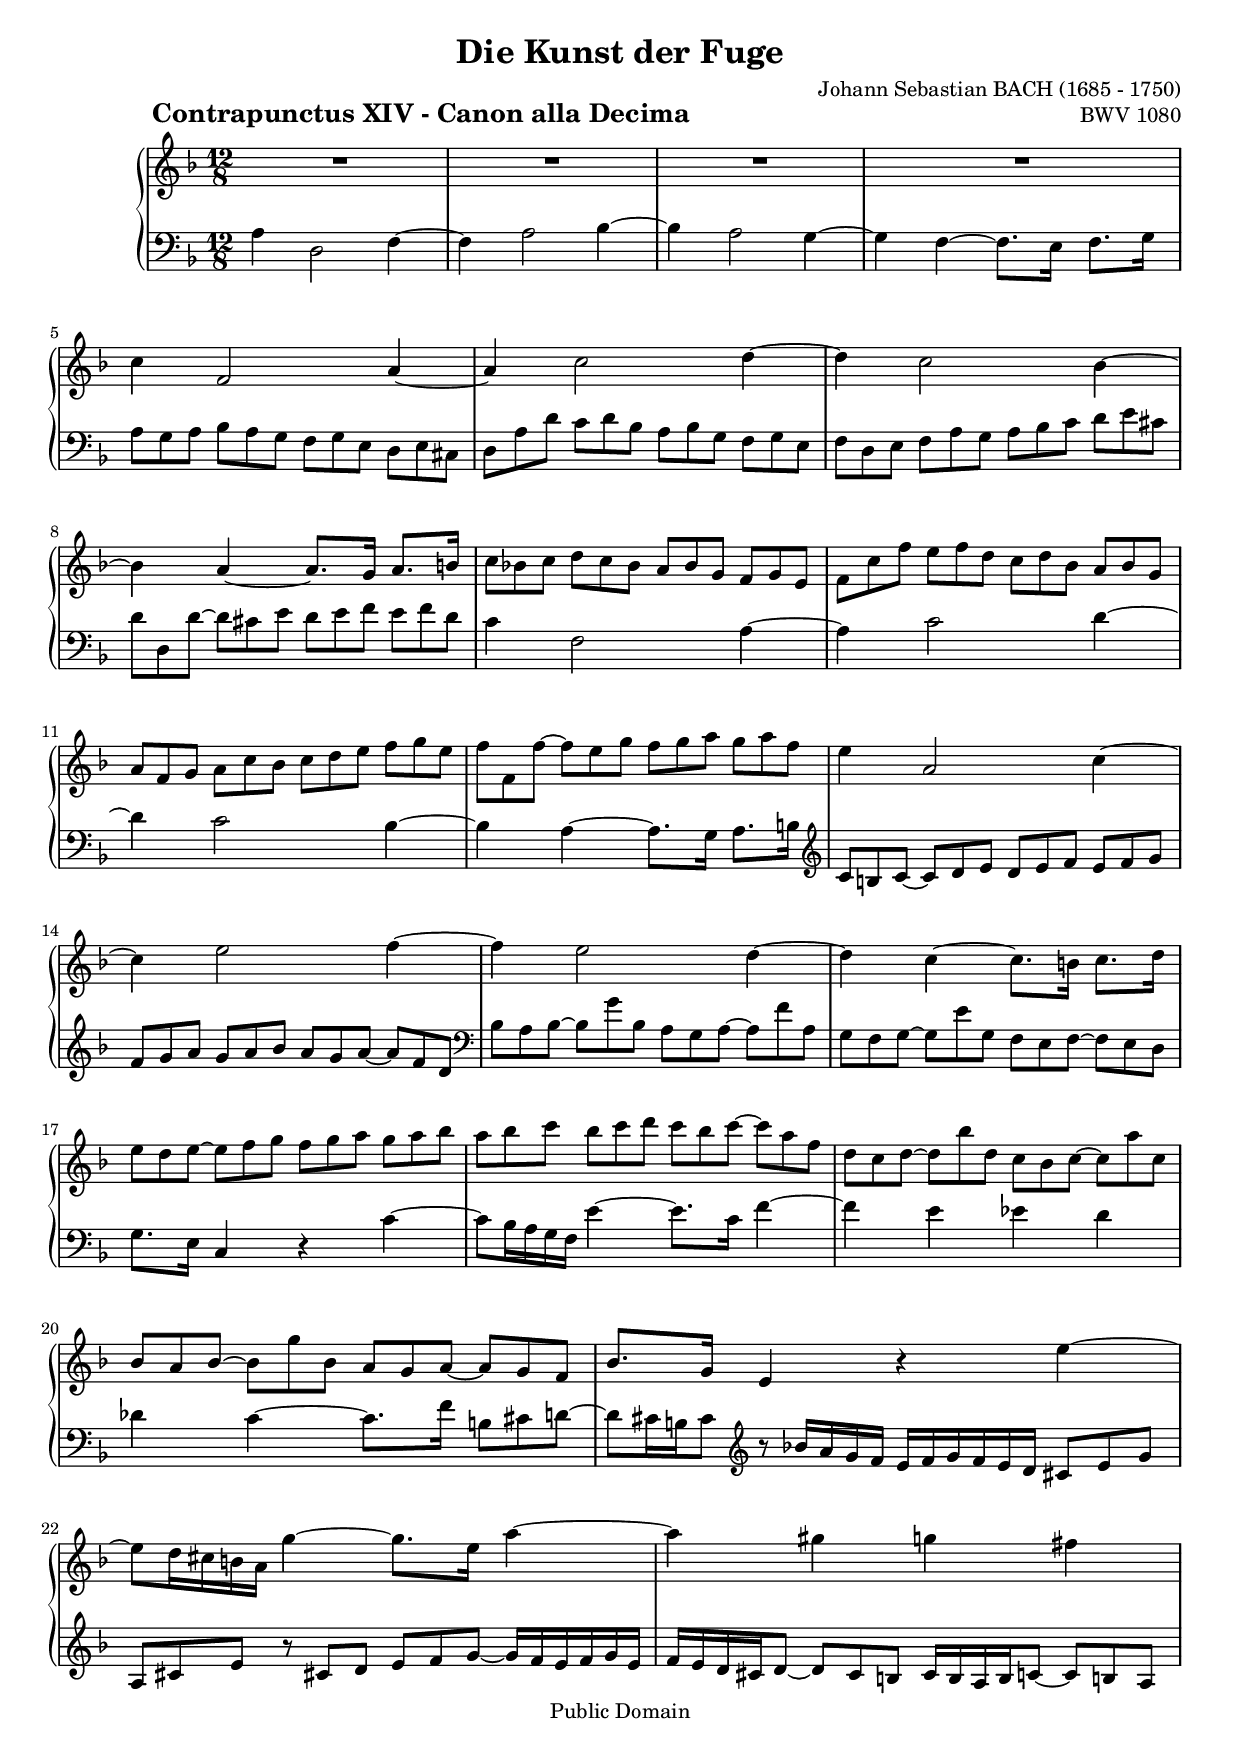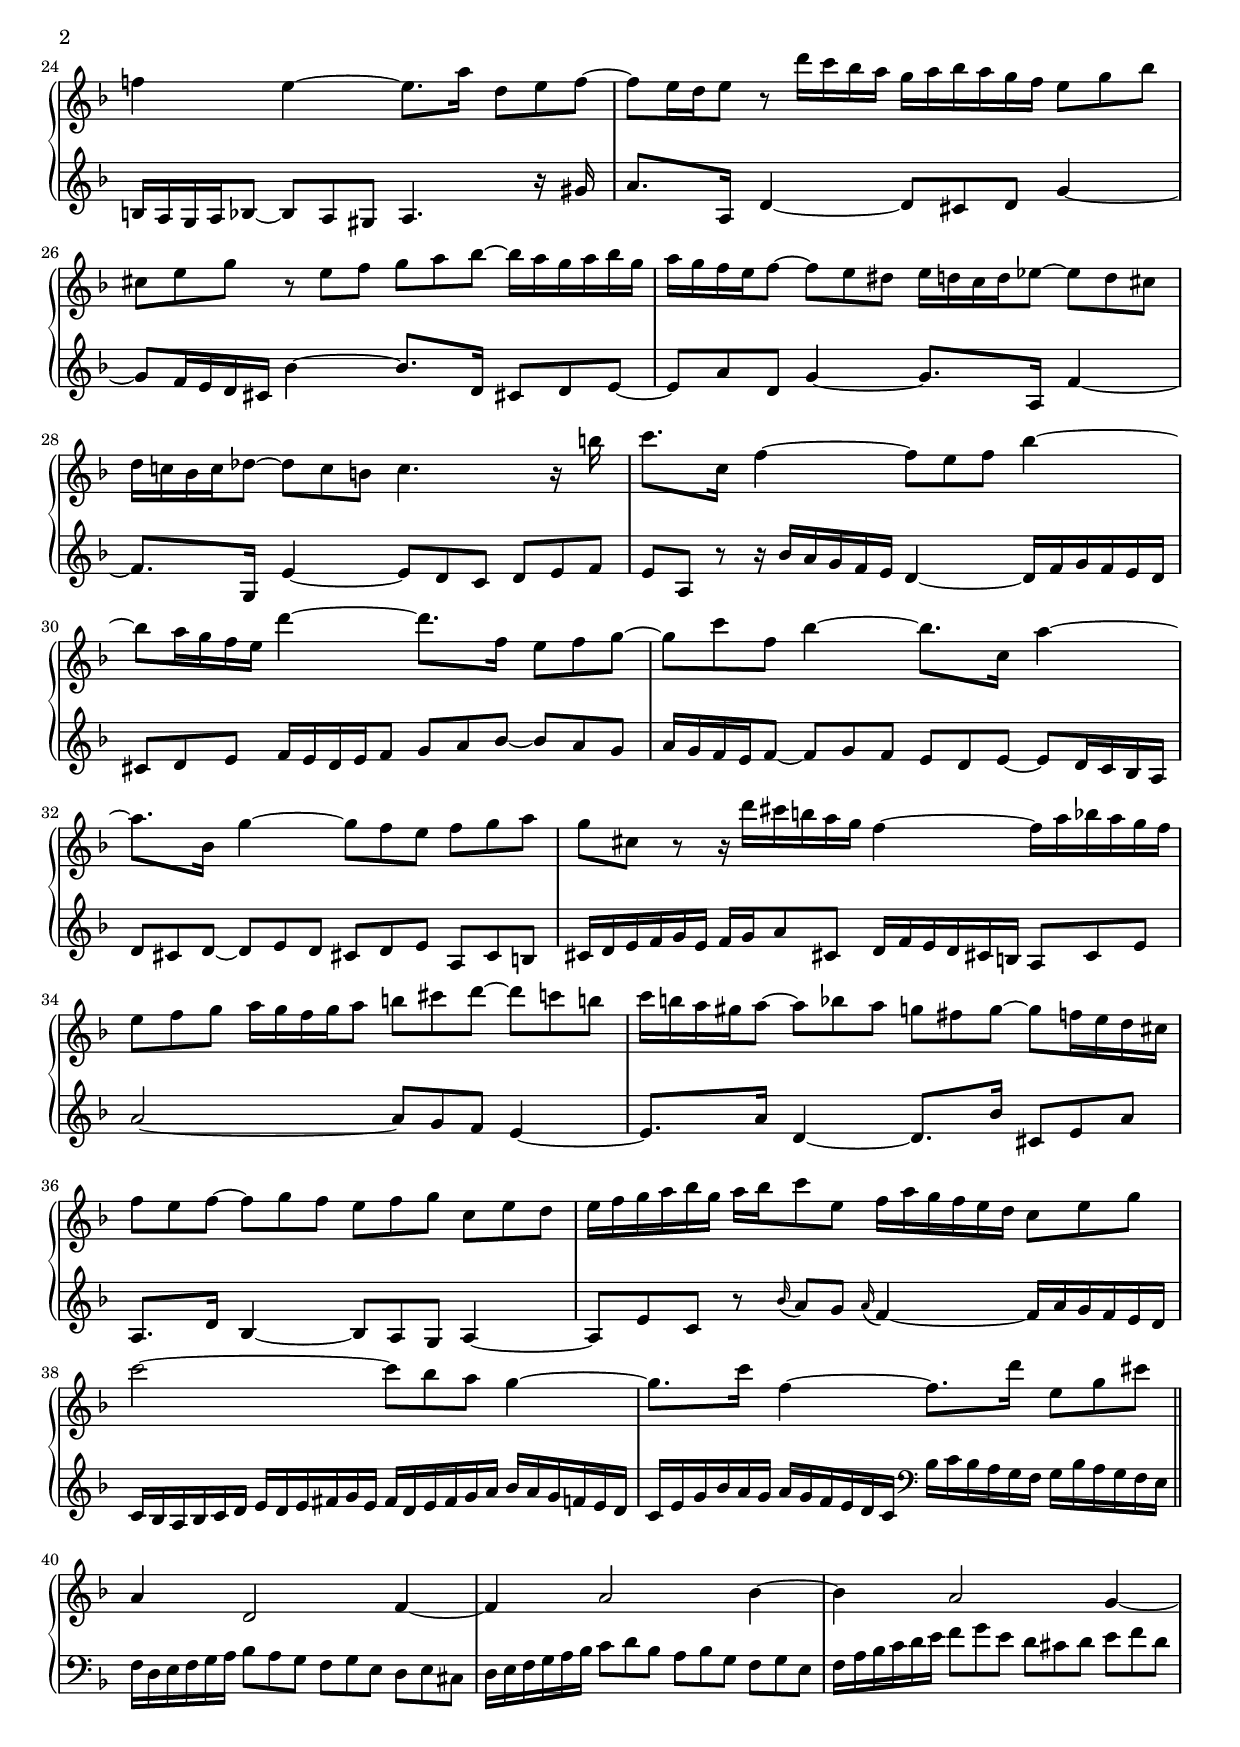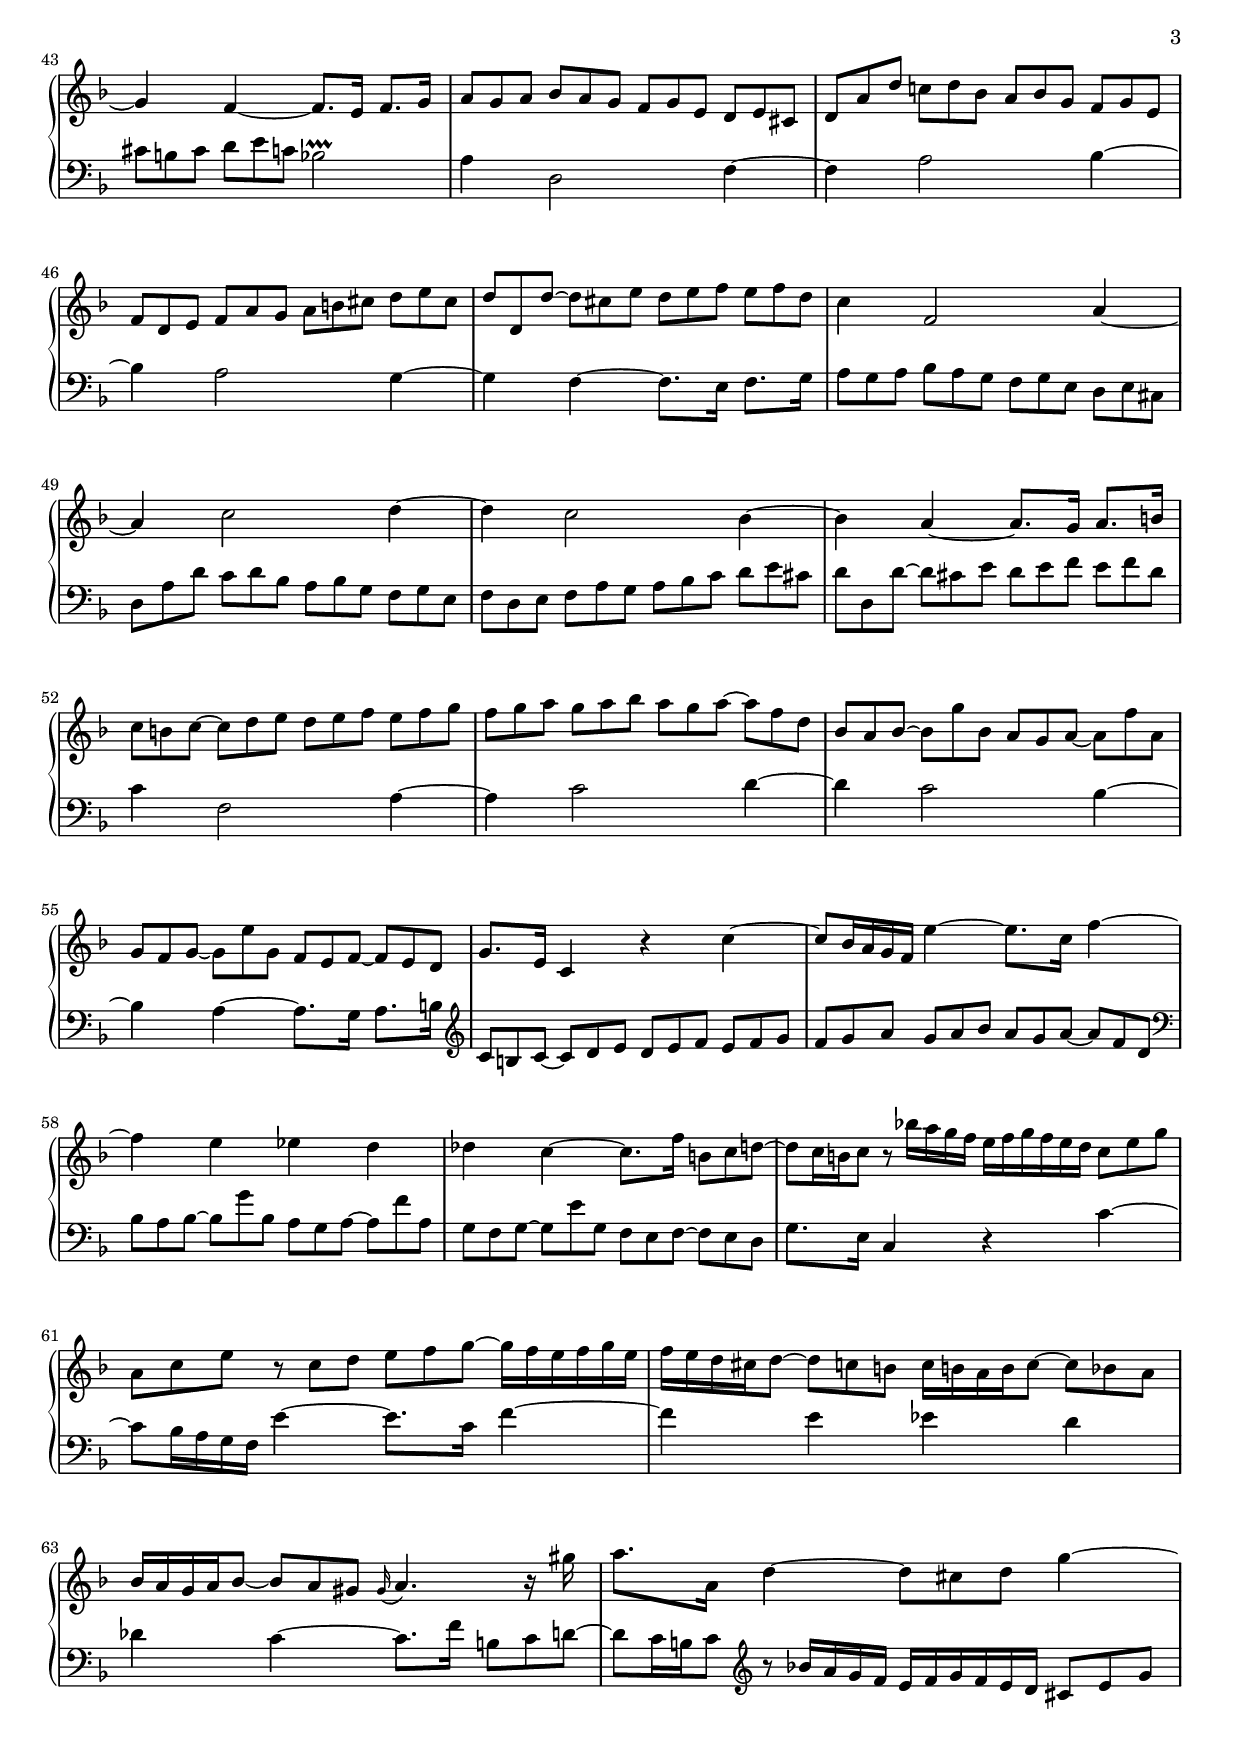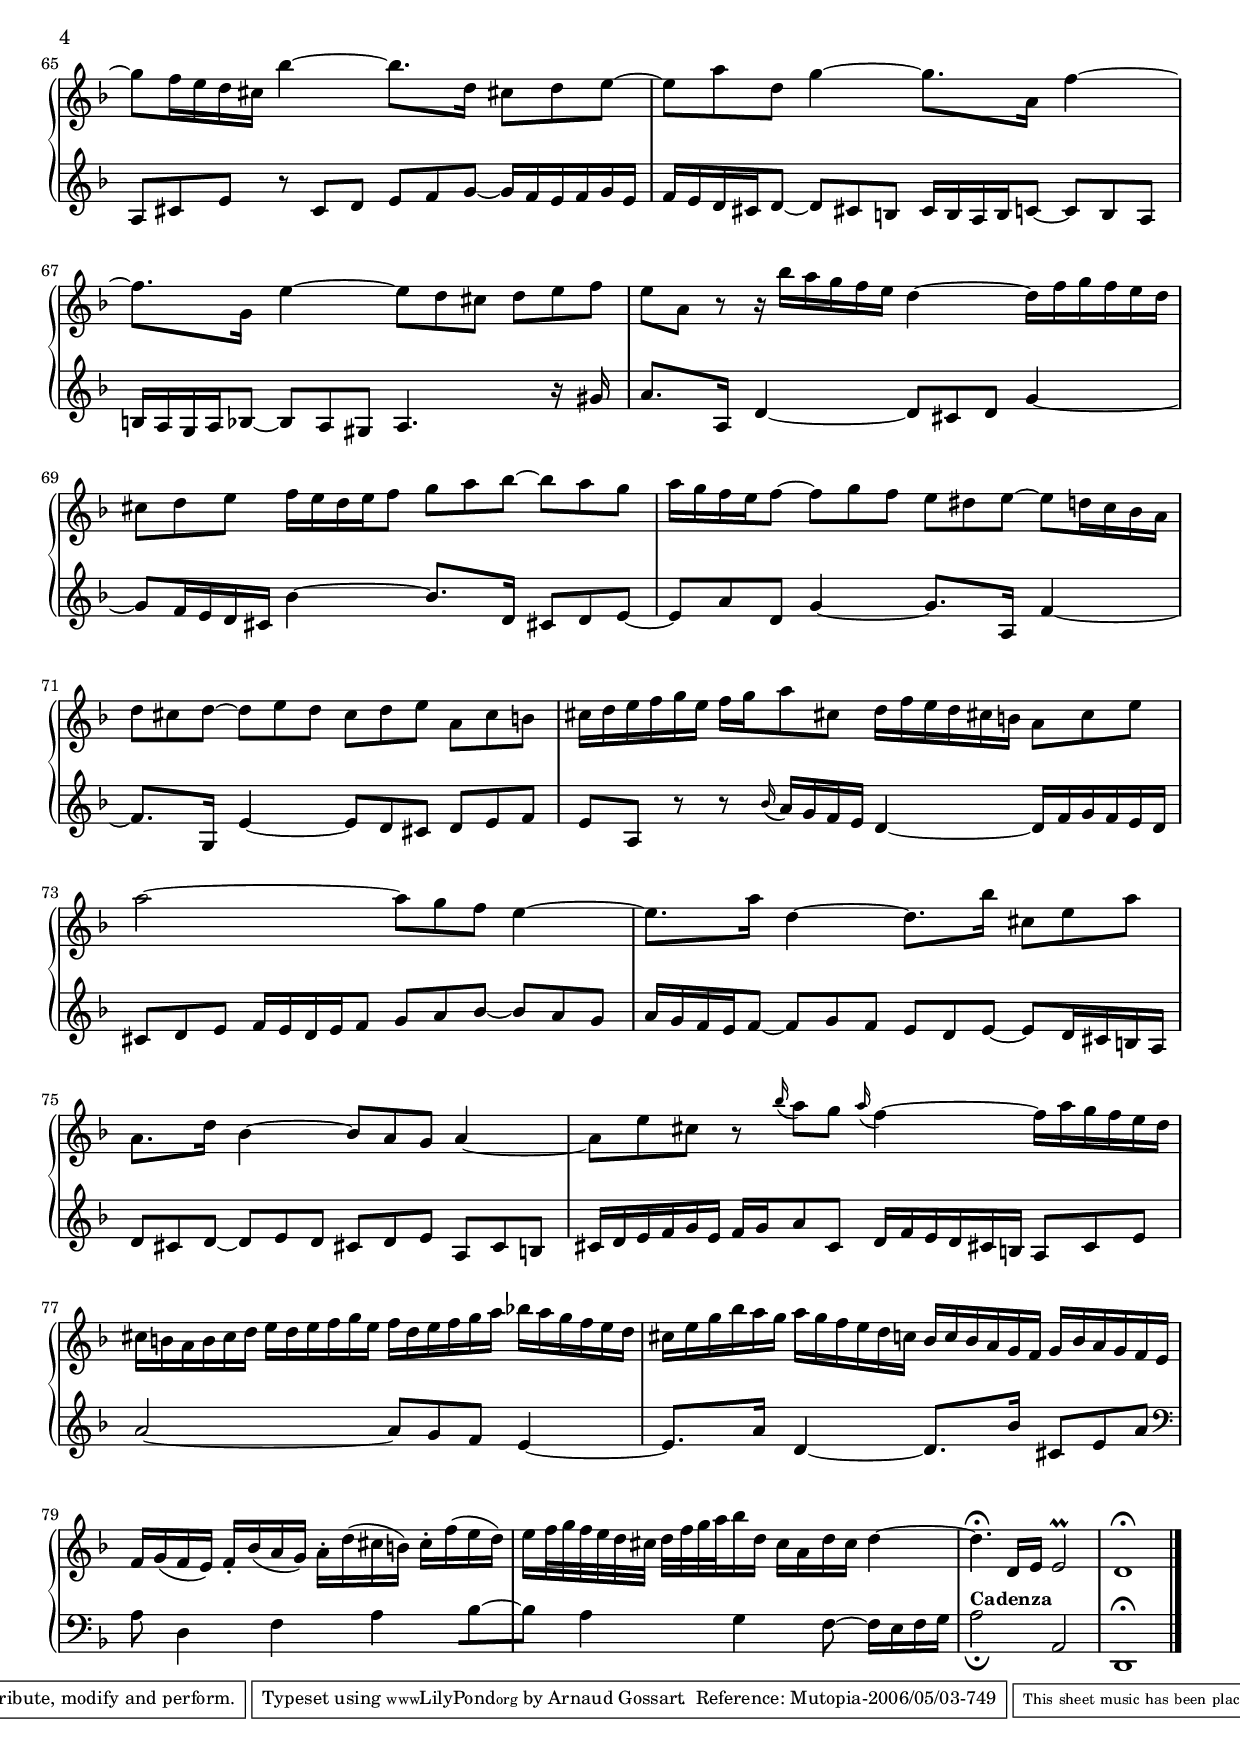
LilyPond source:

\version "2.8.1"

%#(set-default-paper-size "a4")
%#(set-default-paper-size "letter")
#(set-global-staff-size 18)

\header{
title="Die Kunst der Fuge"
piece=\markup{\hspace #10 \bold \huge "Contrapunctus XIV - Canon alla Decima"}
opus="BWV 1080"
composer="Johann Sebastian BACH (1685 - 1750)"

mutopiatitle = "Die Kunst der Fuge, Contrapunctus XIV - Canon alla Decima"
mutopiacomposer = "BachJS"
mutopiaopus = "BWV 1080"
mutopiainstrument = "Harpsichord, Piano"
date = "?-1750"
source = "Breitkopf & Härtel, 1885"
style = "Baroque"
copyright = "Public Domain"
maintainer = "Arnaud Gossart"
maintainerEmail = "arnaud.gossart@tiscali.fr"
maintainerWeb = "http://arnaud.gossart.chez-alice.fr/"
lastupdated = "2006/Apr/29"

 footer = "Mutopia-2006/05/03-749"
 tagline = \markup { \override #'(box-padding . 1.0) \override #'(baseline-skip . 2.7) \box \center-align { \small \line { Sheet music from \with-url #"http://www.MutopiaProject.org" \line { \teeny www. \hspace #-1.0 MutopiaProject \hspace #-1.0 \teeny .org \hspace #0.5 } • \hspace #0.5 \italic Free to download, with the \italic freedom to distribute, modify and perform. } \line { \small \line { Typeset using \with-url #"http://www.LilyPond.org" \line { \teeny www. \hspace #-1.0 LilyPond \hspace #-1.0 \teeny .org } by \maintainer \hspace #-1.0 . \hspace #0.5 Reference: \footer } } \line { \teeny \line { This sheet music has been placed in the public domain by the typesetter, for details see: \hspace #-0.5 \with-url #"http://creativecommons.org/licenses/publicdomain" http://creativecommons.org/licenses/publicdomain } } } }
}

% Right hand %%%%%%%%%%%%%%%%%%%%%%%%%%%%%%%%%%%%%%%%%%%%%%%%%%%%%%%%%%%

right = \relative c''{

	R1*12/8*4													%1 to 4
	c4*3/2 f,2*3/2 a4*3/2~										%5
	a c2*3/2 d4*3/2~
	d c2*3/2 bes4*3/2~
	bes a~ a8.*4/3 g16*2 a8.*4/3 b16*2
	c8 bes! c d c bes a bes g f g e
	f c' f e f d c d bes a bes g								%10
	a f g a c bes c d e f g e
	f f, f'~ f e g f g a g a f
	e4*3/2 a,2*3/2 c4*3/2~
	c e2*3/2 f4*3/2~ 
	f e2*3/2 d4*3/2~											%15
	d c~ c8.*4/3 b16*2 c8.*4/3 d16*2
	e8 d e~ e f g f g a g a bes
	a bes c bes c d c bes c~ c a f
	d c d~ d bes' d, c bes c~ c a' c,
	bes a bes~ bes g' bes, a g a~ a g f							%20
	bes8.*4/3 g16*2 e4*3/2 r e'~
	e8 d16 cis b a g'4*3/2~ g8.*4/3 e16*2 a4*3/2~
	a gis g fis
	f! e~ e8.*4/3 a16*2 d,8 e f~
	f e16 d e8 r d'16 c bes a g a bes a g f e8 g bes			%25
	cis, e g r e f g a bes~ bes16 a g a bes g
	a g f e f8~ f e dis e16 d c d ees8~ ees d cis
	d16 c! bes c des8~ des c b c4.*4/3 r16*2 b'
	c8.*4/3 c,16*2 f4*3/2~ f8 e f bes4*3/2~
	bes8 a16 g f e d'4*3/2~ d8.*4/3 f,16*2 e8 f g~				%30
	g c f, bes4*3/2~ bes8.*4/3 c,16*2 a'4*3/2~
	a8.*4/3 bes,16*2 g'4*3/2~ g8 f e f g a
	g cis, r r16 d' cis b a g f4*3/2~ f16 a bes a g f
	e8 f g a16 g f g a8 b cis d~ d c b!
	c16 b a gis a8~ a bes a g fis g~ g f16 e d cis				%35
	f8 e f~ f g f e f g c, e d
	e16 f g a bes g a bes c8 e, f16 a g f e d c8 e g
	c2*3/2~ c8 bes a g4*3/2~
	g8.*4/3 c16*2 f,4*3/2~ f8.*4/3 d'16*2 e,8 g cis
	
	\bar "||"
	
	a,4*3/2 d,2*3/2 f4*3/2~										%40
	f a2*3/2 bes4*3/2~
	bes a2*3/2 g4*3/2~
	g f~ f8.*4/3 e16*2 f8.*4/3 g16*2
	a8 g a bes a g f g e d e cis
	d a' d c! d bes a bes g f g e								%45
	f d e f a g a b cis d e cis
	d d, d'~ d cis e d e f e f d
	c4*3/2 f,2*3/2 a4*3/2~
	a c2*3/2 d4*3/2~
	d c2*3/2 bes4*3/2~											%50
	bes a~ a8.*4/3 g16*2 a8.*4/3 b16*2
	c8 b c~ c d e d e f e f g
	f g a g a bes a g a~ a f d
	bes a bes~ bes g' bes, a g a~ a f' a,
	g f g~ g e' g, f e f~ f e d									%55
	g8.*4/3 e16*2 c4*3/2 r c'~
	c8 bes16 a g f e'4*3/2~ e8.*4/3 c16*2 f4*3/2~
	f e ees d
	des c~ c8.*4/3 f16*2 b,8 c d~
	d c16 b c8 r bes'!16 a g f e f g f e d c8 e g				%60
	a, c e r c d e f g~ g16 f e f g e
	f e d cis d8~ d c b c16 b! a b c8~ c bes a
	bes16 a g a bes8~ bes a gis \appoggiatura gis16 a4.*4/3 r16*2 gis'
	a8.*4/3 a,16*2 d4*3/2~ d8 cis d g4*3/2~
	g8 f16 e d cis bes'4*3/2~ bes8.*4/3 d,16*2 cis!8 d e~		%65
	e a d, g4*3/2~~ g8.*4/3 a,16*2 f'4*3/2~
	f8.*4/3 g,16*2 e'4*3/2~ e8 d cis d e f
	e a, r r16 bes' a g f e d4*3/2~ d16 f g f e d
	cis8 d e f16 e d e f8 g a bes~ bes a g
	a16 g f e f8~ f g f e dis e~ e d16 c bes a					%70
	d8 cis d~ d e d cis d e a, cis b
	cis16 d e f g e f g a8 cis,! d16 f e d cis! b a8 cis e
	a2*3/2~ a8 g f e4*3/2~
	e8.*4/3 a16*2 d,4*3/2~ d8.*4/3 bes'16*2 cis,8 e a
	a,8.*4/3 d16*2 bes4*3/2~ bes8 a g a4*3/2~					%75
	a8 e' cis r \appoggiatura bes'16 a8 g \appoggiatura a16 f4*3/2~ f16 a g f e d
	cis b a b cis d e d e f g e f d e f g a bes! a g f e d
	cis e g bes a g a g f e d c bes c bes a g f g bes a g f e
	f16*3/2 g( f e) f-. bes( a g) a-. d( cis b) cis-. f( e d)
	e f32*3/2 g f e d cis d f g a bes16*3/2 d, cis a d cis d4*3/2~	%80
	d4.*3/2\fermata d,16*3/2 e e2*3/2\prall
	d1*3/2\fermata

}

% Left hand %%%%%%%%%%%%%%%%%%%%%%%%%%%%%%%%%%%%%%%%%%%%%%%%%%%%%%%%%%%%%

left = \relative c'{

	a4*3/2 d,2*3/2 f4*3/2~										%1
	f a2*3/2 bes4*3/2~
	bes a2*3/2 g4*3/2~
	g f~ f8.*4/3 e16*2 f8.*4/3 g16*2
	a8 g a bes a g f g e d e cis								%5
	d a' d c d bes a bes g f g e
	f d e f a g a bes c d e cis
	d d, d'~ d cis e d e f e f d
	c4*3/2 f,2*3/2 a4*3/2~
	a c2*3/2 d4*3/2~											%10
	d c2*3/2 bes4*3/2~
	bes a~ a8.*4/3 g16*2 a8.*4/3 b16*2
	\clef treble c8 b c~ c d e d e f e f g
	f g a g a bes a g a~ a f d
	\clef bass bes a bes~ bes g' bes, a g a~ a f' a,			%15
	g f g~ g e' g, f e f~ f e d
	g8.*4/3 e16*2 c4*3/2 r c'~
	c8 bes16 a g f e'4*3/2~ e8.*4/3 c16*2 f4*3/2~
	f e ees d
	des c~ c8.*4/3 f16*2 b,8 cis d~								%20
	d cis16 b cis8 \clef treble r bes'!16 a g f e f g f e d cis8 e g
	a, cis e r cis! d e f g~ g16 f e f g e
	f e d cis d8~ d cis b cis16 b a b c8~ c b! a
	b16 a g a bes8~ bes a gis a4.*4/3 r16*2 gis'
	a8.*4/3 a,16*2 d4*3/2~ d8 cis d g4*3/2~						%25
	g8 f16 e d cis bes'4*3/2~ bes8.*4/3 d,16*2 cis!8 d e~
	e a d, g4*3/2~~ g8.*4/3 a,16*2 f'4*3/2~
	f8.*4/3 g,16*2 e'4*3/2~ e8 d c d e f
	e a, r r16 bes' a g f e d4*3/2~ d16 f g f e d
	cis8 d e f16 e d e f8 g a bes~ bes a g						%30
	a16 g f e f8~ f g f e d e~ e d16 c bes a
	d8 cis d~ d e d cis! d e a, cis b
	cis16 d e f g e f g a8 cis,! d16 f e d cis! b a8 cis e
	a2*3/2~ a8 g f e4*3/2~
	e8.*4/3 a16*2 d,4*3/2~ d8.*4/3 bes'16*2 cis,8 e a			%35
	a,8.*4/3 d16*2 bes4*3/2~ bes8 a g a4*3/2~
	a8 e' c r \appoggiatura bes'16 a8 g \appoggiatura a16 f4*3/2~ f16 a g f e d
	c bes a bes c d e d e fis g e fis d e fis g a bes a g f e d
	c e g bes a g a g f e d c \clef bass bes c bes a g f g bes a g f e
	
	\bar "||"
	
	f d e f g a bes8 a g f g e d e cis							%40
	d16 e f g a bes c8 d bes a bes g f g e
	f16 a bes c d e f8 g e d cis d e f d
	cis b cis d e c bes2*3/2\prallprall
	a4*3/2 d,2*3/2 f4*3/2~
	f a2*3/2 bes4*3/2~											%45
	bes a2*3/2 g4*3/2~
	g f~ f8.*4/3 e16*2 f8.*4/3 g16*2
	a8 g a bes a g f g e d e cis
	d a' d c d bes a bes g f g e
	f d e f a g a bes c d e cis									%50
	d d, d'~ d cis e d e f e f d
	c4*3/2 f,2*3/2 a4*3/2~
	a c2*3/2 d4*3/2~
	d c2*3/2 bes4*3/2~
	bes a~ a8.*4/3 g16*2 a8.*4/3 b16*2							%55
	\clef treble c8 b c~ c d e d e f e f g
	f g a g a bes a g a~ a f d
	\clef bass bes a bes~ bes g' bes, a g a~ a f' a,
	g f g~ g e' g, f e f~ f e d
	g8.*4/3 e16*2 c4*3/2 r c'~									%60
	c8 bes16 a g f e'4*3/2~ e8.*4/3 c16*2 f4*3/2~
	f e ees d 
	des c~ c8.*4/3 f16*2 b,8 c d~
	d c16 b c8 \clef treble r bes'!16 a g f e f g f e d cis8 e g
	a, cis! e r cis d e f g~ g16 f e f g e						%65
	f e d cis d8~ d cis! b cis16 b a b c8~ c b a
	b16 a g a bes8~ bes a gis a4.*4/3 r16*2 gis'
	a8.*4/3 a,16*2 d4*3/2~ d8 cis d g4*3/2~
	g8 f16 e d cis bes'4*3/2~ bes8.*4/3 d,16*2 cis!8 d e~
	e a d, g4*3/2~ g8.*4/3 a,16*2 f'4*3/2~						%70
	f8.*4/3 g,16*2 e'4*3/2~ e8 d cis d e f
	e a, r r \appoggiatura bes'16 a g f e d4*3/2~ d16 f g f e d
	cis8 d e f16 e d e f8 g a bes~	bes a g
	a16 g f e f8~ f g f e d e~ e d16 cis b a
	d8 cis d~ d e d cis! d e a, cis b							%75
	cis16 d e f g e f g a8 cis, d16 f e d cis! b a8 cis e
	a2*3/2~ a8 g f e4*3/2~
	e8.*4/3 a16*2 d,4*3/2~ d8.*4/3 bes'16*2 cis,8 e a
	\clef bass a,8*3/2 d,4*3/2 f a [bes8*3/2~
	bes] a4*3/2 g f8*3/2~ f16*3/2 e f g							%80
	\override TextScript #'padding = #1 a2*3/2_\fermata^\markup{\small \bold Cadenza} a,
	d,1*3/2\fermata

	\bar "|."
	
}



%%%%%%%%%%%%%%%%%%%%%%%%%%%%%%%%%%%%%%%%%%%%%%%%%%%%%%%%%%%%%%%%%%%%%%%
% Score %%%%%%%%%%%%%%%%%%%%%%%%%%%%%%%%%%%%%%%%%%%%%%%%%%%%%%%%%%%%%%%
%%%%%%%%%%%%%%%%%%%%%%%%%%%%%%%%%%%%%%%%%%%%%%%%%%%%%%%%%%%%%%%%%%%%%%%

global = {\time 12/8 \key d \minor}

\score{	\context PianoStaff <<
        \context Staff = "Upper" {
			%\set Staff.midiInstrument=harpsichord
			\global \clef treble \right}
        \context Staff = "Lower" {
			%\set Staff.midiInstrument=harpsichord
			\global \clef bass \left}
        >>
        \layout{}
		\midi{\tempo 4=110}
}



